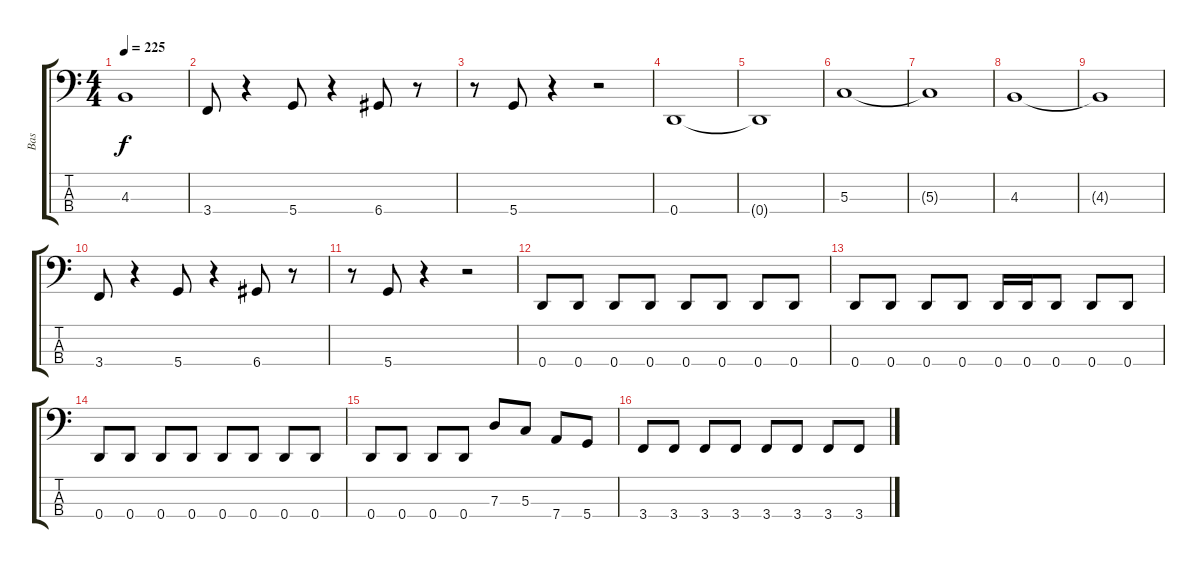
\track ("Bas" "Bas") {instrument electricbassfinger}
\staff {score tabs}
\tuning (F2 C2 G1 D1) {hide}
\ts (4 4)
\tempo 225
\clef f4
\ks c
4.3{t}.1{dy f} |
3.4.8 r.4 5.4.8 r.4 6.4.8 r.8 |
r.8 5.4.8 r.4 r.2 |
0.4.1 |
0.4{t}.1 |
5.3.1 |
5.3{t}.1 |
4.3.1 |
4.3{t}.1 |
3.4.8 r.4 5.4.8 r.4 6.4.8 r.8 |
r.8 5.4.8 r.4 r.2 |
0.4.8 0.4.8 0.4.8 0.4.8 0.4.8 0.4.8 0.4.8 0.4.8 |
0.4.8 0.4.8 0.4.8 0.4.8 0.4.16 0.4.16 0.4.8 0.4.8 0.4.8 |
0.4.8 0.4.8 0.4.8 0.4.8 0.4.8 0.4.8 0.4.8 0.4.8 |
0.4.8 0.4.8 0.4.8 0.4.8 7.3.8 5.3.8 7.4.8 5.4.8 |
3.4.8 3.4.8 3.4.8 3.4.8 3.4.8 3.4.8 3.4.8 3.4.8
